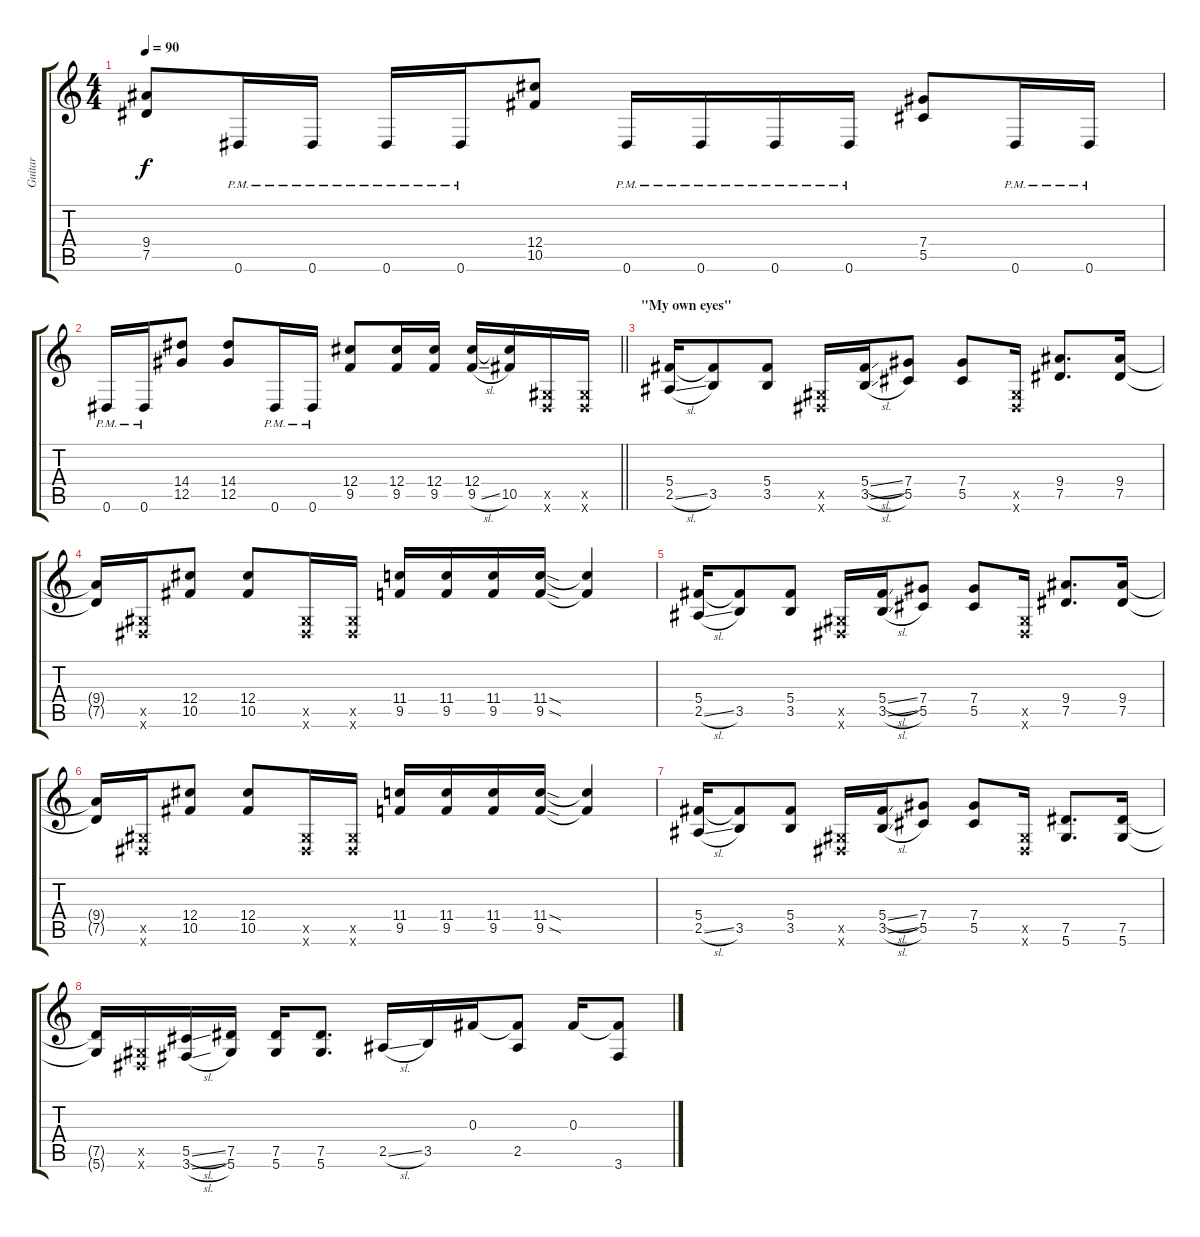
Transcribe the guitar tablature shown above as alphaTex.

\track ("Guitar" "Guitar") {instrument distortionguitar}
\staff {score tabs}
\tuning (Eb4 Bb3 Gb3 Db3 Ab2 Eb2) {hide}
\ts (4 4)
\tempo 90
\clef g2
\ks c
(9.4 7.5).8{dy f} 0.6{pm}.16 0.6{pm}.16 0.6{pm}.16 0.6{pm}.16 (12.4 10.5).8 0.6{pm}.16 0.6{pm}.16 0.6{pm}.16 0.6{pm}.16 (7.4 5.5).8 0.6{pm}.16 0.6{pm}.16 |
\barLineRight lightlight
0.6{pm}.16 0.6{pm}.16 (14.4 12.5).8 (14.4 12.5).8 0.6{pm}.16 0.6{pm}.16 (12.4 9.5).8 (12.4 9.5).16 (12.4 9.5).16 (12.4 9.5{sl}).16 (12.4{t} 10.5).16 (0.5{x} 0.6{x}).16 (0.5{x} 0.6{x}).16 |
\section ("" "\"My own eyes\"")
(5.4 2.5{sl}).16 (5.4{t} 3.5).8 (5.4 3.5).8 (0.5{x} 0.6{x}).16 (5.4{sl} 3.5{sl}).16 (7.4 5.5).8 (7.4 5.5).8 (0.5{x} 0.6{x}).16 (9.4 7.5).8{d} (9.4 7.5).16 |
(9.4{t} 7.5{t}).16 (0.5{x} 0.6{x}).16 (12.4 10.5).8 (12.4 10.5).8 (0.5{x} 0.6{x}).16 (0.5{x} 0.6{x}).16 (11.4 9.5).16 (11.4 9.5).16 (11.4 9.5).16 (11.4{sod} 9.5{sod}).16 (11.4{t} 9.5{t}).4 |
(5.4 2.5{sl}).16 (5.4{t} 3.5).8 (5.4 3.5).8 (0.5{x} 0.6{x}).16 (5.4{sl} 3.5{sl}).16 (7.4 5.5).8 (7.4 5.5).8 (0.5{x} 0.6{x}).16 (9.4 7.5).8{d} (9.4 7.5).16 |
(9.4{t} 7.5{t}).16 (0.5{x} 0.6{x}).16 (12.4 10.5).8 (12.4 10.5).8 (0.5{x} 0.6{x}).16 (0.5{x} 0.6{x}).16 (11.4 9.5).16 (11.4 9.5).16 (11.4 9.5).16 (11.4{sod} 9.5{sod}).16 (11.4{t} 9.5{t}).4 |
(5.4 2.5{sl}).16 (5.4{t} 3.5).8 (5.4 3.5).8 (0.5{x} 0.6{x}).16 (5.4{sl} 3.5{sl}).16 (7.4 5.5).8 (7.4 5.5).8 (0.5{x} 0.6{x}).16 (7.5 5.6).8{d} (7.5 5.6).16 |
(7.5{t} 5.6{t}).16 (0.5{x} 0.6{x}).16 (5.5{sl} 3.6{sl}).16 (7.5 5.6).16 (7.5 5.6).16 (7.5 5.6).8{d} 2.5{sl}.16 3.5.16 0.3.16 (0.3{t} 2.5).8 0.3.16 (0.3{t} 3.6).8
